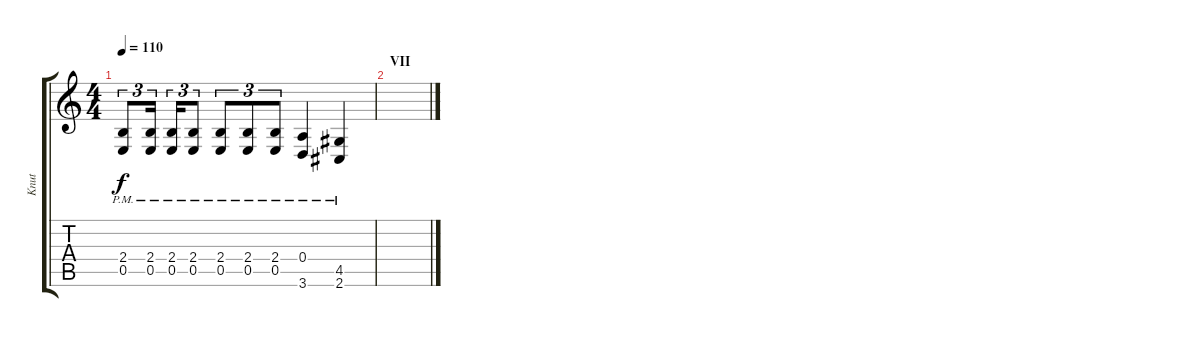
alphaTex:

\track ("Knut" "Knut") {instrument distortionguitar}
\staff {score tabs}
\tuning (B3 Gb3 D3 A2 E2 B1) {hide}
\ts (4 4)
\tempo 110
\clef g2
\ks c
(2.4{pm} 0.5{pm}).8{tu (3 2) dy f} (2.4{pm} 0.5{pm}).16{tu (3 2)} (2.4{pm} 0.5{pm}).16{tu (3 2)} (2.4{pm} 0.5{pm}).8{tu (3 2)} (2.4{pm} 0.5{pm}).8{tu (3 2)} (2.4{pm} 0.5{pm}).8{tu (3 2)} (2.4{pm} 0.5{pm}).8{tu (3 2)} (0.4{pm} 3.6{pm}).4 (4.5{pm} 2.6{pm}).4 |
\section ("" "VII")
